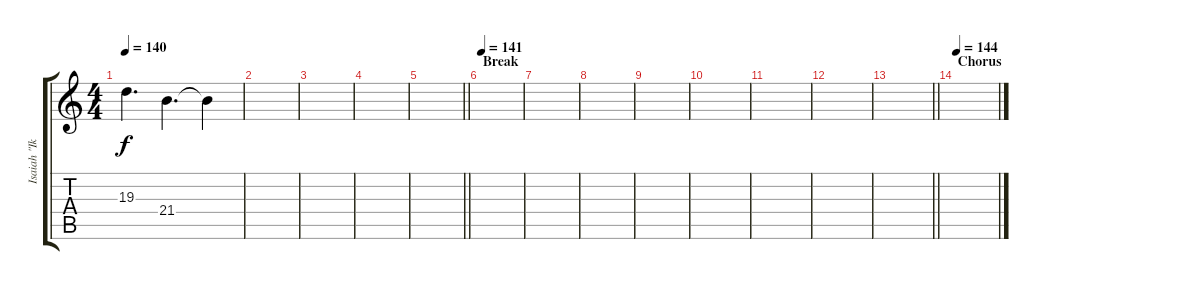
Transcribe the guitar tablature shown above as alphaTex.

\track ("Isaiah \"Ikey\" Owens - Keyboards" "Isaiah \"Ik") {instrument electricgrandpiano}
\staff {score tabs}
\tuning (E4 B3 G3 D3 A2 E2) {hide}
\ts (4 4)
\tempo 140
\clef g2
\ks c
19.3{t}.4{d dy f} 21.4.4{d} 21.4{t}.4 |
|
|
|
\barLineRight lightlight
|
\section ("" "Break")
\tempo 141
|
|
|
|
|
|
|
\barLineRight lightlight
|
\section ("" "Chorus")
\tempo 144
